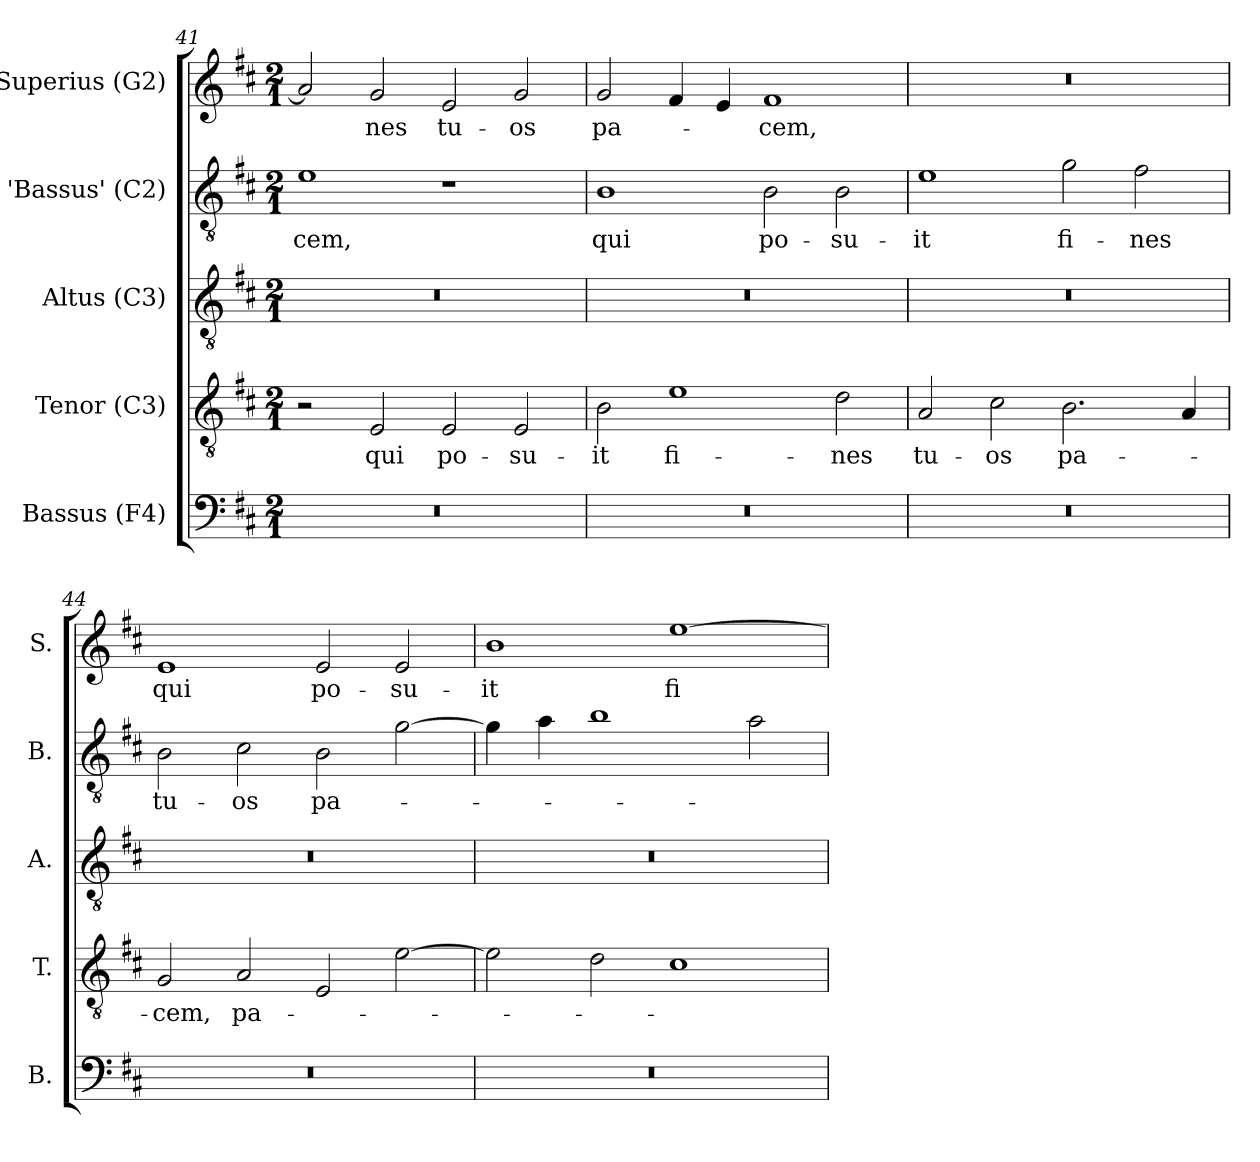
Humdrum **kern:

**kern	**kern	**text	**kern	**kern	**text	**kern	**text
*part5	*part4	*part4	*part3	*part2	*part2	*part1	*part1
*staff5	*staff4	*staff4	*staff3	*staff2	*staff2	*staff1	*staff1
*I"Bassus (F4)	*I"Tenor (C3)	*	*I"Altus (C3)	*I"'Bassus' (C2)	*	*I"Superius (G2)	*
*I'B.	*I'T.	*	*I'A.	*I'B.	*	*I'S.	*
*clefF4	*clefGv2	*	*clefGv2	*clefGv2	*	*clefG2	*
*	*	*	*ITrd7c12	*ITrd7c12	*	*	*
*k[f#c#]	*k[f#c#]	*	*k[f#c#]	*k[f#c#]	*	*k[f#c#]	*
*D:	*D:	*	*D:	*D:	*	*D:	*
*M2/1	*M2/1	*	*M2/1	*M2/1	*	*M2/1	*
=41	=41	=41	=41	=41	=41	=41	=41
!LO:N:vis=1	!	!	!LO:N:vis=1	!	!	!	!
!	!	!	!	!	!LO:LY:b:color=#000000	!	!
0r	2r	.	0r	1Ei	-cem,	2ai/]	.
!	!	!LO:LY:b:color=#000000	!	!	!	!	!
!	!	!	!	!	!	!	!LO:LY:b:color=#000000
.	2Ei/	qui	.	.	.	2gi/	-nes
!	!	!LO:LY:b:color=#000000	!	!	!	!	!
!	!	!	!	!	!	!	!LO:LY:b:color=#000000
.	2Ei/	po-	.	1r	.	2ei/	tu-
!	!	!LO:LY:b:color=#000000	!	!	!	!	!
!	!	!	!	!	!	!	!LO:LY:b:color=#000000
.	2Ei/	-su-	.	.	.	2gi/	-os
=42	=42	=42	=42	=42	=42	=42	=42
!LO:N:vis=1	!	!	!	!	!	!	!
!	!	!LO:LY:b:color=#000000	!LO:N:vis=1	!	!	!	!
!	!	!	!	!	!LO:LY:b:color=#000000	!	!
!	!	!	!	!	!	!	!LO:LY:b:color=#000000
0r	2Bi\	-it	0r	1BBi	qui	2gi/	pa-
!	!	!LO:LY:b:color=#000000	!	!	!	!	!
.	1ei	fi-	.	.	.	4f#i/	.
.	.	.	.	.	.	4ei/	.
!	!	!	!	!	!LO:LY:b:color=#000000	!	!
!	!	!	!	!	!	!	!LO:LY:b:color=#000000
.	.	.	.	2BBi\	po-	1f#i	-cem,
!	!	!LO:LY:b:color=#000000	!	!	!	!	!
!	!	!	!	!	!LO:LY:b:color=#000000	!	!
.	2di\	-nes	.	2BBi\	-su-	.	.
=43	=43	=43	=43	=43	=43	=43	=43
!LO:N:vis=1	!	!	!	!	!	!	!
!	!	!LO:LY:b:color=#000000	!LO:N:vis=1	!	!	!	!
!	!	!	!	!	!LO:LY:b:color=#000000	!LO:N:vis=1	!
0r	2Ai/	tu-	0r	1Ei	-it	0r	.
!	!	!LO:LY:b:color=#000000	!	!	!	!	!
.	2c#i\	-os	.	.	.	.	.
!	!	!LO:LY:b:color=#000000	!	!	!	!	!
!	!	!	!	!	!LO:LY:b:color=#000000	!	!
.	2.Bi\	pa-	.	2Gi\	fi-	.	.
!	!	!	!	!	!LO:LY:b:color=#000000	!	!
.	.	.	.	2F#i\	-nes	.	.
.	4Ai/	.	.	.	.	.	.
=44	=44	=44	=44	=44	=44	=44	=44
!LO:N:vis=1	!	!	!	!	!	!	!
!	!	!LO:LY:b:color=#000000	!LO:N:vis=1	!	!	!	!
!	!	!	!	!	!LO:LY:b:color=#000000	!	!
!	!	!	!	!	!	!	!LO:LY:b:color=#000000
0r	2Gi/	-cem,	0r	2BBi\	tu-	1ei	qui
!	!	!LO:LY:b:color=#000000	!	!	!	!	!
!	!	!	!	!	!LO:LY:b:color=#000000	!	!
.	2Ai/	pa-	.	2C#i\	-os	.	.
!	!	!	!	!	!LO:LY:b:color=#000000	!	!
!	!	!	!	!	!	!	!LO:LY:b:color=#000000
.	2Ei/	.	.	2BBi\	pa-	2ei/	po-
!	!	!	!	!	!	!	!LO:LY:b:color=#000000
.	[2ei\	.	.	[2Gi\	.	2ei/	-su-
!!LO:LB:g=z
=45	=45	=45	=45	=45	=45	=45	=45
!LO:N:vis=1	!	!	!LO:N:vis=1	!	!	!	!
!	!	!	!	!	!	!	!LO:LY:b:color=#000000
0r	2ei\]	.	0r	4Gi\]	.	1bi	-it
.	.	.	.	4Ai\	.	.	.
.	2di\	.	.	1Bi	.	.	.
!	!	!	!	!	!	!	!LO:LY:b:color=#000000
.	1c#i	.	.	.	.	[1eei	fi-
.	.	.	.	2Ai\	.	.	.
=	=	=	=	=	=	=	=
*-	*-	*-	*-	*-	*-	*-	*-
